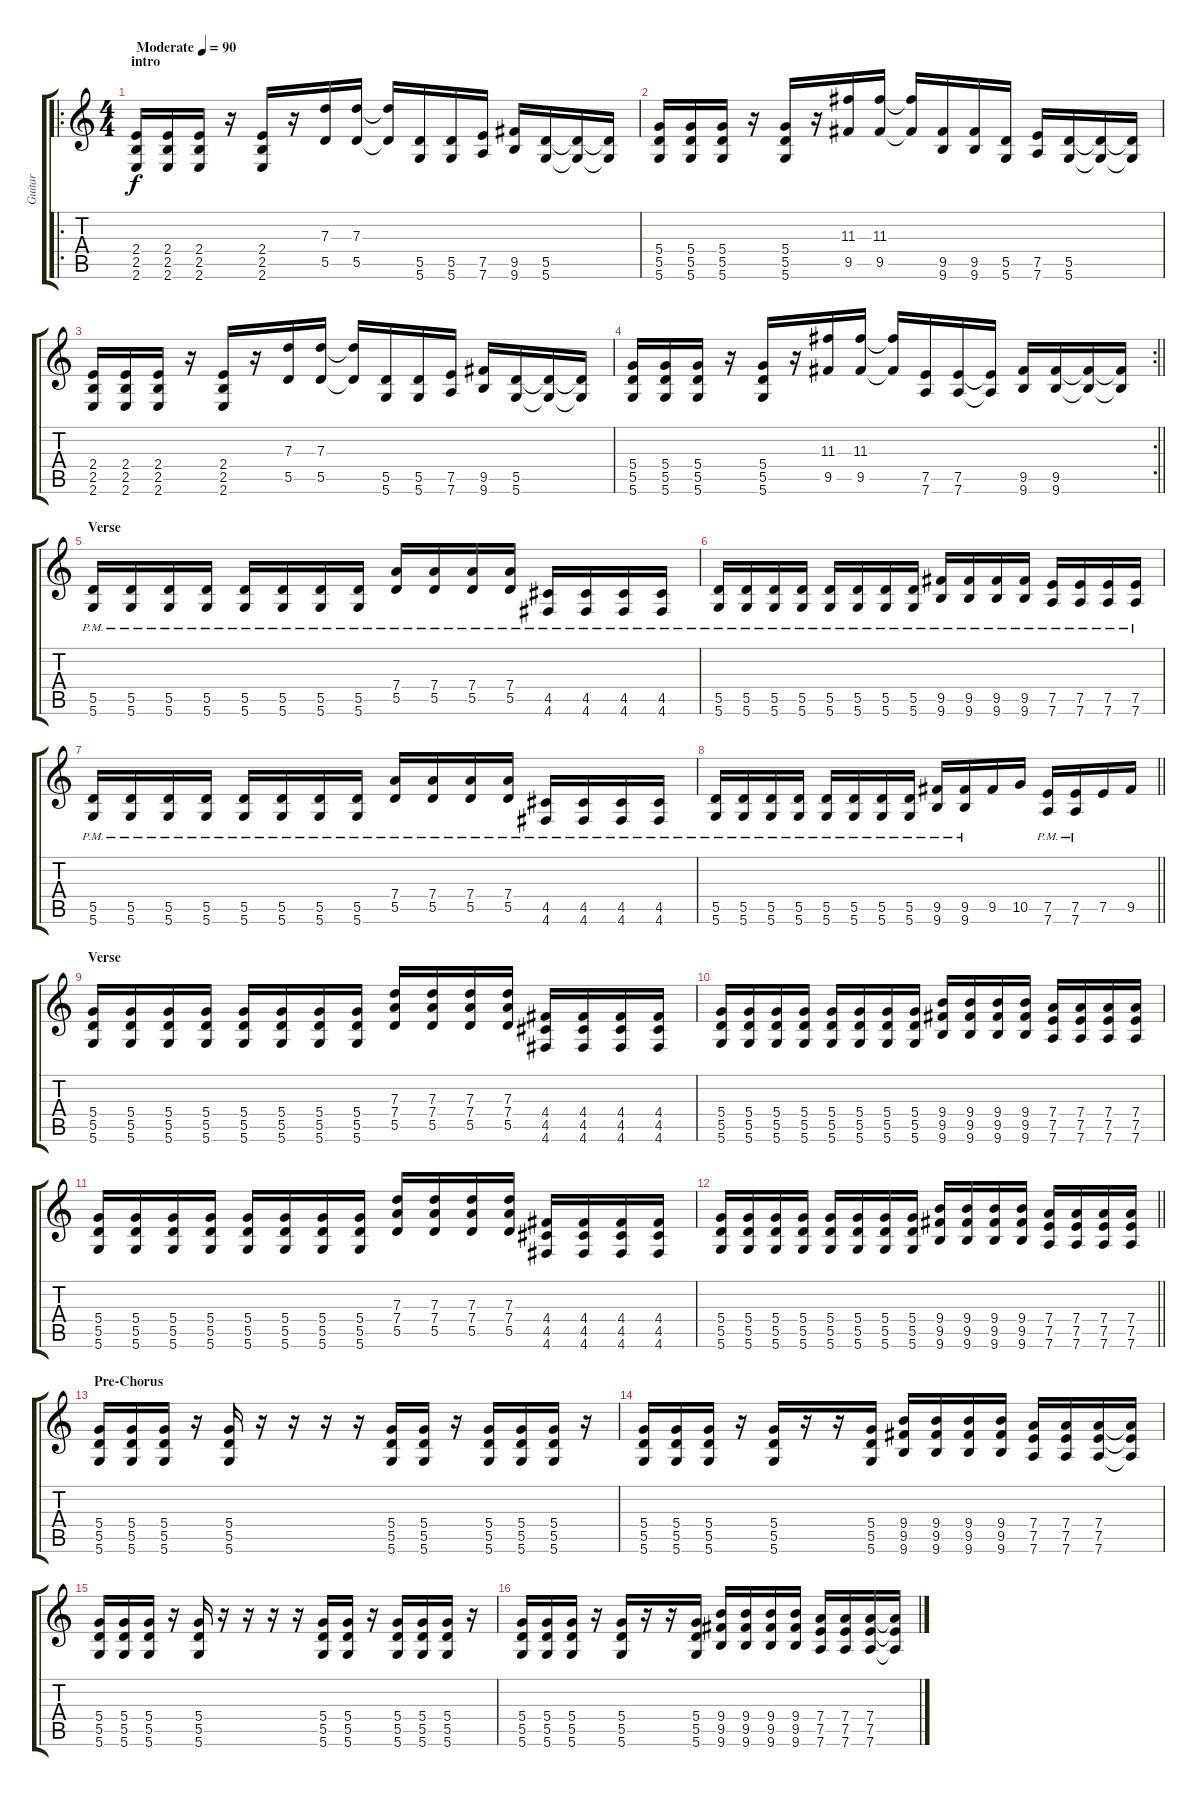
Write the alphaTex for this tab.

\track ("Guitar" "Guitar") {instrument distortionguitar}
\staff {score tabs}
\tuning (E4 B3 G3 D3 A2 D2) {hide}
\ro
\ts (4 4)
\section ("" "intro")
\tempo (90 "Moderate")
\clef g2
\ks c
(2.4 2.5 2.6).16{dy f instrument distortionguitar} (2.4 2.5 2.6).16 (2.4 2.5 2.6).16 r.16 (2.4 2.5 2.6).16 r.16 (7.3 5.5).16 (7.3 5.5).16 (7.3{t} 5.5{t}).16 (5.5 5.6).16 (5.5 5.6).16 (7.5 7.6).16 (9.5 9.6).16 (5.5 5.6).16 (5.5{t} 5.6{t}).16 (5.5{t} 5.6{t}).16 |
(5.4 5.5 5.6).16 (5.4 5.5 5.6).16 (5.4 5.5 5.6).16 r.16 (5.4 5.5 5.6).16 r.16 (11.3 9.5).16 (11.3 9.5).16 (11.3{t} 9.5{t}).16 (9.5 9.6).16 (9.5 9.6).16 (5.5 5.6).16 (7.5 7.6).16 (5.5 5.6).16 (5.5{t} 5.6{t}).16 (5.5{t} 5.6{t}).16 |
(2.4 2.5 2.6).16 (2.4 2.5 2.6).16 (2.4 2.5 2.6).16 r.16 (2.4 2.5 2.6).16 r.16 (7.3 5.5).16 (7.3 5.5).16 (7.3{t} 5.5{t}).16 (5.5 5.6).16 (5.5 5.6).16 (7.5 7.6).16 (9.5 9.6).16 (5.5 5.6).16 (5.5{t} 5.6{t}).16 (5.5{t} 5.6{t}).16 |
\rc 2
\barLineRight lightlight
(5.4 5.5 5.6).16 (5.4 5.5 5.6).16 (5.4 5.5 5.6).16 r.16 (5.4 5.5 5.6).16 r.16 (11.3 9.5).16 (11.3 9.5).16 (11.3{t} 9.5{t}).16 (7.5 7.6).16 (7.5 7.6).16 (7.5{t} 7.6{t}).16 (9.5 9.6).16 (9.5 9.6).16 (9.5{t} 9.6{t}).16 (9.5{t} 9.6{t}).16 |
\section ("" "Verse")
(5.5{pm} 5.6{pm}).16 (5.5{pm} 5.6{pm}).16 (5.5{pm} 5.6{pm}).16 (5.5{pm} 5.6{pm}).16 (5.5{pm} 5.6{pm}).16 (5.5{pm} 5.6{pm}).16 (5.5{pm} 5.6{pm}).16 (5.5{pm} 5.6{pm}).16 (7.4{pm} 5.5{pm}).16 (7.4{pm} 5.5{pm}).16 (7.4{pm} 5.5{pm}).16 (7.4{pm} 5.5{pm}).16 (4.5{pm} 4.6{pm}).16 (4.5{pm} 4.6{pm}).16 (4.5{pm} 4.6{pm}).16 (4.5{pm} 4.6{pm}).16 |
(5.5{pm} 5.6{pm}).16 (5.5{pm} 5.6{pm}).16 (5.5{pm} 5.6{pm}).16 (5.5{pm} 5.6{pm}).16 (5.5{pm} 5.6{pm}).16 (5.5{pm} 5.6{pm}).16 (5.5{pm} 5.6{pm}).16 (5.5{pm} 5.6{pm}).16 (9.5{pm} 9.6{pm}).16 (9.5{pm} 9.6{pm}).16 (9.5{pm} 9.6{pm}).16 (9.5{pm} 9.6{pm}).16 (7.5{pm} 7.6{pm}).16 (7.5{pm} 7.6{pm}).16 (7.5{pm} 7.6{pm}).16 (7.5{pm} 7.6{pm}).16 |
(5.5{pm} 5.6{pm}).16 (5.5{pm} 5.6{pm}).16 (5.5{pm} 5.6{pm}).16 (5.5{pm} 5.6{pm}).16 (5.5{pm} 5.6{pm}).16 (5.5{pm} 5.6{pm}).16 (5.5{pm} 5.6{pm}).16 (5.5{pm} 5.6{pm}).16 (7.4{pm} 5.5{pm}).16 (7.4{pm} 5.5{pm}).16 (7.4{pm} 5.5{pm}).16 (7.4{pm} 5.5{pm}).16 (4.5{pm} 4.6{pm}).16 (4.5{pm} 4.6{pm}).16 (4.5{pm} 4.6{pm}).16 (4.5{pm} 4.6{pm}).16 |
\barLineRight lightlight
(5.5{pm} 5.6{pm}).16 (5.5{pm} 5.6{pm}).16 (5.5{pm} 5.6{pm}).16 (5.5{pm} 5.6{pm}).16 (5.5{pm} 5.6{pm}).16 (5.5{pm} 5.6{pm}).16 (5.5{pm} 5.6{pm}).16 (5.5{pm} 5.6{pm}).16 (9.5{pm} 9.6{pm}).16 (9.5{pm} 9.6{pm}).16 9.5.16 10.5.16 (7.5{pm} 7.6{pm}).16 (7.5{pm} 7.6{pm}).16 7.5.16 9.5.16 |
\section ("" "Verse")
(5.4 5.5 5.6).16 (5.4 5.5 5.6).16 (5.4 5.5 5.6).16 (5.4 5.5 5.6).16 (5.4 5.5 5.6).16 (5.4 5.5 5.6).16 (5.4 5.5 5.6).16 (5.4 5.5 5.6).16 (7.3 7.4 5.5).16 (7.3 7.4 5.5).16 (7.3 7.4 5.5).16 (7.3 7.4 5.5).16 (4.4 4.5 4.6).16 (4.4 4.5 4.6).16 (4.4 4.5 4.6).16 (4.4 4.5 4.6).16 |
(5.4 5.5 5.6).16 (5.4 5.5 5.6).16 (5.4 5.5 5.6).16 (5.4 5.5 5.6).16 (5.4 5.5 5.6).16 (5.4 5.5 5.6).16 (5.4 5.5 5.6).16 (5.4 5.5 5.6).16 (9.4 9.5 9.6).16 (9.4 9.5 9.6).16 (9.4 9.5 9.6).16 (9.4 9.5 9.6).16 (7.4 7.5 7.6).16 (7.4 7.5 7.6).16 (7.4 7.5 7.6).16 (7.4 7.5 7.6).16 |
(5.4 5.5 5.6).16 (5.4 5.5 5.6).16 (5.4 5.5 5.6).16 (5.4 5.5 5.6).16 (5.4 5.5 5.6).16 (5.4 5.5 5.6).16 (5.4 5.5 5.6).16 (5.4 5.5 5.6).16 (7.3 7.4 5.5).16 (7.3 7.4 5.5).16 (7.3 7.4 5.5).16 (7.3 7.4 5.5).16 (4.4 4.5 4.6).16 (4.4 4.5 4.6).16 (4.4 4.5 4.6).16 (4.4 4.5 4.6).16 |
\barLineRight lightlight
(5.4 5.5 5.6).16 (5.4 5.5 5.6).16 (5.4 5.5 5.6).16 (5.4 5.5 5.6).16 (5.4 5.5 5.6).16 (5.4 5.5 5.6).16 (5.4 5.5 5.6).16 (5.4 5.5 5.6).16 (9.4 9.5 9.6).16 (9.4 9.5 9.6).16 (9.4 9.5 9.6).16 (9.4 9.5 9.6).16 (7.4 7.5 7.6).16 (7.4 7.5 7.6).16 (7.4 7.5 7.6).16 (7.4 7.5 7.6).16 |
\section ("" "Pre-Chorus")
(5.4 5.5 5.6).16 (5.4 5.5 5.6).16 (5.4 5.5 5.6).16 r.16 (5.4 5.5 5.6).16 r.16 r.16 r.16 r.16 (5.4 5.5 5.6).16 (5.4 5.5 5.6).16 r.16 (5.4 5.5 5.6).16 (5.4 5.5 5.6).16 (5.4 5.5 5.6).16 r.16 |
(5.4 5.5 5.6).16 (5.4 5.5 5.6).16 (5.4 5.5 5.6).16 r.16 (5.4 5.5 5.6).16 r.16 r.16 (5.4 5.5 5.6).16 (9.4 9.5 9.6).16 (9.4 9.5 9.6).16 (9.4 9.5 9.6).16 (9.4 9.5 9.6).16 (7.4 7.5 7.6).16 (7.4 7.5 7.6).16 (7.4 7.5 7.6).16 (7.4{t} 7.5{t} 7.6{t}).16 |
(5.4 5.5 5.6).16 (5.4 5.5 5.6).16 (5.4 5.5 5.6).16 r.16 (5.4 5.5 5.6).16 r.16 r.16 r.16 r.16 (5.4 5.5 5.6).16 (5.4 5.5 5.6).16 r.16 (5.4 5.5 5.6).16 (5.4 5.5 5.6).16 (5.4 5.5 5.6).16 r.16 |
(5.4 5.5 5.6).16 (5.4 5.5 5.6).16 (5.4 5.5 5.6).16 r.16 (5.4 5.5 5.6).16 r.16 r.16 (5.4 5.5 5.6).16 (9.4 9.5 9.6).16 (9.4 9.5 9.6).16 (9.4 9.5 9.6).16 (9.4 9.5 9.6).16 (7.4 7.5 7.6).16 (7.4 7.5 7.6).16 (7.4 7.5 7.6).16 (7.4{t} 7.5{t} 7.6{t}).16
